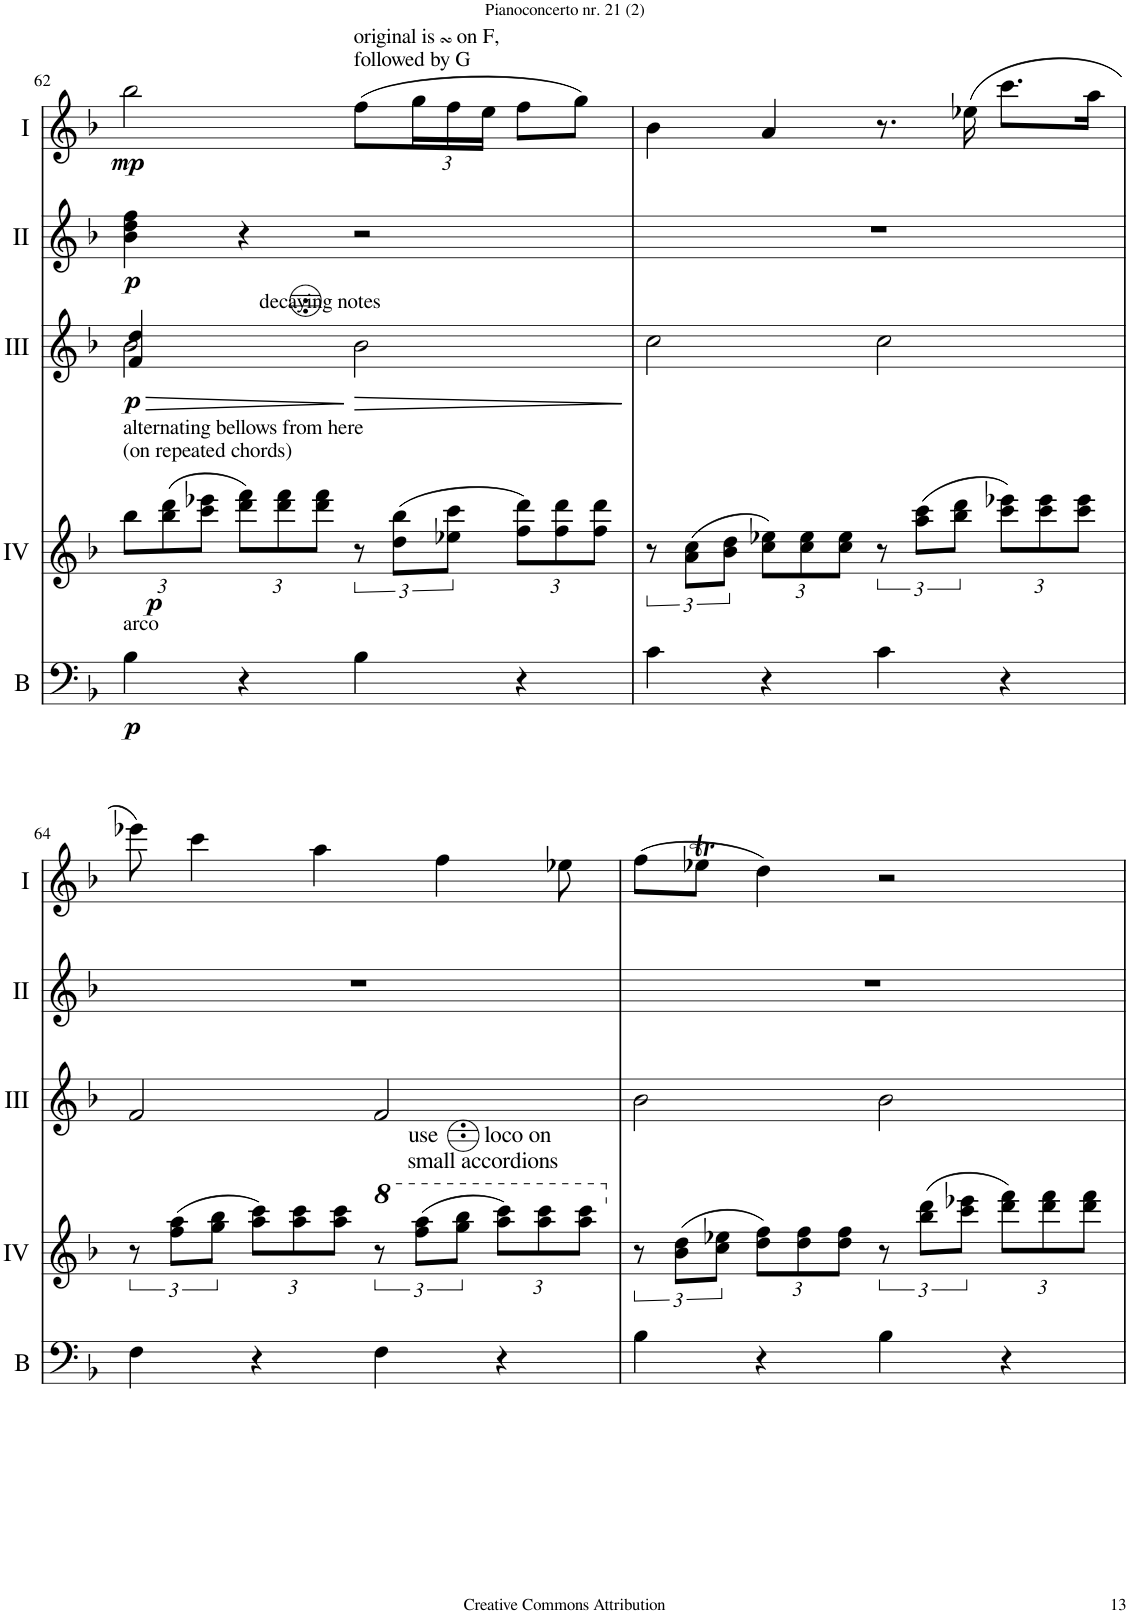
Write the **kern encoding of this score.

**kern	**dynam	**kern	**dynam	**kern	**dynam	**kern	**dynam	**kern	**dynam
*part5	*part5	*part4	*part4	*part3	*part3	*part2	*part2	*part1	*part1
*staff5	*staff5	*staff4	*staff4	*staff3	*staff3	*staff2	*staff2	*staff1	*staff1
*I"Bass	*	*I"Acc. 4	*	*I"Acc. 3	*	*I"Acc. 2	*	*I"Acc. 1	*
*I'B	*	*	*	*	*	*	*	*	*
!!LO:PB:g=z
*clefF4	*	*clefG2	*	*clefG2	*	*clefG2	*	*clefG2	*
*Trd7c12	*	*Trd7c12	*	*Trd7c12	*	*	*	*	*
*k[b-]	*	*k[b-]	*	*k[b-]	*	*k[b-]	*	*k[b-]	*
*M4/4	*	*M4/4	*	*M4/4	*	*M4/4	*	*M4/4	*
*met(c)	*	*met(c)	*	*met(c)	*	*met(c)	*	*met(c)	*
*	*	*Xbrackettup	*	*	*	*	*	*	*
=62	=62	=62	=62	=62	=62	=62	=62	=62	=62
!	!	!	!	!LO:TX:a:t=decaying notes	!	!	!	!	!
!	!	!LO:TX:a:t=alternating bellows from here	!	!	!	!	!	!	!
!	!	!LO:TX:a:t=(on repeated chords)	!	!	!	!	!	!	!
!LO:TX:a:t=arco	!	!	!	!	!	!	!	!	!
!	!LO:DY:b	!	!	!	!LO:HP:b	!	!	!	!
*	*	*	*	*^	*	*	*	*	*
!	!	!	!	!	!	!LO:DY:n=1:b	!	!LO:DY:b	!	!LO:DY:b
4B-\	p	12bb-\L	.	4f/ 4dd/	2b-\	> p	4b-\ 4dd\ 4ff\	p	2bb-\	mp
!	!	!	!LO:DY:b	!	!	!	!	!	!	!
.	.	(12bb-\ 12ddd\	p	.	.	.	.	.	.	.
.	.	12ccc\ 12eee-X\J	.	.	.	.	.	.	.	.
4r	.	12ddd\ 12fff\L)	.	4ryy	.	.	4r	.	.	.
.	.	12ddd\ 12fff\	.	.	.	.	.	.	.	.
.	.	12ddd\ 12fff\J	.	.	.	.	.	.	.	.
*	*	*brackettup	*	*	*	*	*	*	*	*
!	!	!	!	!	!	!	!	!	!LO:TX:a:t=original is	!
!	!	!	!	!	!	!	!	!	!LO:TX:a:t=on F,	!
!	!	!	!	!	!	!	!	!	!LO:TX:a:t=followed by G	!
!	!	!	!	!	!	!LO:HP:n=1:b	!	!	!	!
4B-\	.	12r	.	2ryy	2b-\	] >	2r	.	(8ff\L	.
.	.	(12dd\ 12bb-\L	.	.	.	.	.	.	.	.
*	*	*	*	*	*	*	*	*	*Xbrackettup	*
.	.	.	.	.	.	.	.	.	24gg\L	.
.	.	12ee-X\ 12ccc\J	.	.	.	.	.	.	24ff\	.
.	.	.	.	.	.	.	.	.	24ee\JJ	.
*	*	*Xbrackettup	*	*	*	*	*	*	*	*
4r	.	12ff\ 12ddd\L)	.	.	.	.	.	.	8ff\L	.
.	.	12ff\ 12ddd\	.	.	.	.	.	.	.	.
.	.	.	.	.	.	.	.	.	8gg\J)	.
.	.	12ff\ 12ddd\J	.	.	.	.	.	.	.	.
*	*	*	*	*v	*v	*	*	*	*	*
.	.	.	.	.	]	.	.	.	.
=63	=63	=63	=63	=63	=63	=63	=63	=63	=63
*	*	*brackettup	*	*	*	*	*	*	*
4c\	.	12r	.	2cc\	.	1r	.	4b-\	.
.	.	(12a\ 12cc\L	.	.	.	.	.	.	.
.	.	12b-\ 12dd\J	.	.	.	.	.	.	.
*	*	*Xbrackettup	*	*	*	*	*	*	*
4r	.	12cc\ 12ee-X\L)	.	.	.	.	.	4a/	.
.	.	12cc\ 12ee-\	.	.	.	.	.	.	.
.	.	12cc\ 12ee-\J	.	.	.	.	.	.	.
*	*	*brackettup	*	*	*	*	*	*	*
4c\	.	12r	.	2cc\	.	.	.	8.r	.
.	.	(12aa\ 12ccc\L	.	.	.	.	.	.	.
.	.	12bb-\ 12ddd\J	.	.	.	.	.	.	.
.	.	.	.	.	.	.	.	(16ee-X\	.
*	*	*Xbrackettup	*	*	*	*	*	*	*
4r	.	12ccc\ 12eee-X\L)	.	.	.	.	.	8.ccc\L	.
.	.	12ccc\ 12eee-\	.	.	.	.	.	.	.
.	.	12ccc\ 12eee-\J	.	.	.	.	.	.	.
.	.	.	.	.	.	.	.	16aa\Jk	.
!!LO:LB:g=z
=64	=64	=64	=64	=64	=64	=64	=64	=64	=64
*	*	*brackettup	*	*	*	*	*	*	*
4F\	.	12r	.	2f/	.	1r	.	8eee-X\)	.
.	.	(12ff\ 12aa\L	.	.	.	.	.	.	.
.	.	.	.	.	.	.	.	4ccc\	.
.	.	12gg\ 12bb-\J	.	.	.	.	.	.	.
*	*	*Xbrackettup	*	*	*	*	*	*	*
4r	.	12aa\ 12ccc\L)	.	.	.	.	.	.	.
.	.	12aa\ 12ccc\	.	.	.	.	.	.	.
.	.	.	.	.	.	.	.	4aa\	.
.	.	12aa\ 12ccc\J	.	.	.	.	.	.	.
*	*	*8va	*	*	*	*	*	*	*
*	*	*brackettup	*	*	*	*	*	*	*
4F\	.	12r	.	2f/	.	.	.	.	.
!	!	!LO:TX:a:t=use        loco on	!	!	!	!	!	!	!
!	!	!LO:TX:a:t=small accordions	!	!	!	!	!	!	!
.	.	(12fff\ 12aaa\L	.	.	.	.	.	.	.
.	.	.	.	.	.	.	.	4ff\	.
.	.	12ggg\ 12bbb-\J	.	.	.	.	.	.	.
*	*	*Xbrackettup	*	*	*	*	*	*	*
4r	.	12aaa\ 12cccc\L)	.	.	.	.	.	.	.
.	.	12aaa\ 12cccc\	.	.	.	.	.	.	.
.	.	.	.	.	.	.	.	8ee-X\	.
.	.	12aaa\ 12cccc\J	.	.	.	.	.	.	.
=65	=65	=65	=65	=65	=65	=65	=65	=65	=65
*	*	*X8va	*	*	*	*	*	*	*
*	*	*brackettup	*	*	*	*	*	*	*
4B-\	.	12r	.	2b-\	.	1r	.	(8ff\L	.
.	.	(12b-\ 12dd\L	.	.	.	.	.	.	.
.	.	.	.	.	.	.	.	8ee-XT\J	.
.	.	12cc\ 12ee-X\J	.	.	.	.	.	.	.
*	*	*Xbrackettup	*	*	*	*	*	*	*
4r	.	12dd\ 12ff\L)	.	.	.	.	.	4dd\)	.
.	.	12dd\ 12ff\	.	.	.	.	.	.	.
.	.	12dd\ 12ff\J	.	.	.	.	.	.	.
*	*	*brackettup	*	*	*	*	*	*	*
4B-\	.	12r	.	2b-\	.	.	.	2r	.
.	.	(12bb-\ 12ddd\L	.	.	.	.	.	.	.
.	.	12ccc\ 12eee-X\J	.	.	.	.	.	.	.
*	*	*Xbrackettup	*	*	*	*	*	*	*
4r	.	12ddd\ 12fff\L)	.	.	.	.	.	.	.
.	.	12ddd\ 12fff\	.	.	.	.	.	.	.
.	.	12ddd\ 12fff\J	.	.	.	.	.	.	.
=	=	=	=	=	=	=	=	=	=
*-	*-	*-	*-	*-	*-	*-	*-	*-	*-
